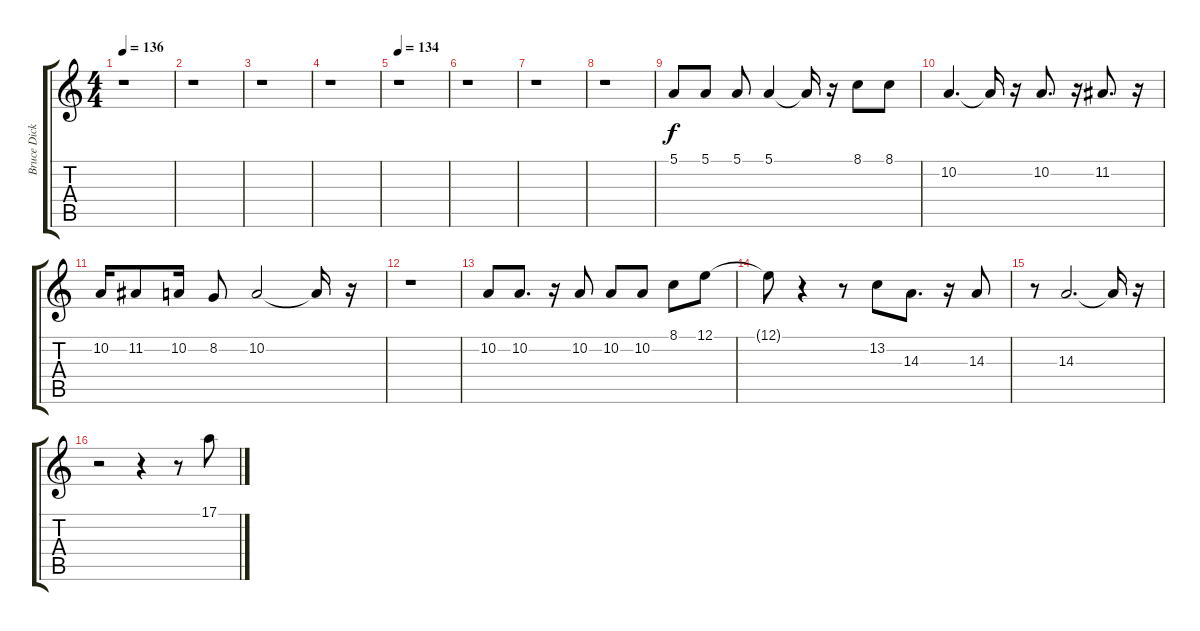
\track ("Bruce Dickinson" "Bruce Dick") {instrument lead2sawtooth}
\staff {score tabs}
\tuning (E4 B3 G3 D3 A2 E2) {hide}
\ts (4 4)
\tempo 136
\clef g2
\ks c
r.1{dy f} |
r.1 |
r.1 |
r.1 |
\tempo 134
r.1 |
r.1 |
r.1 |
r.1 |
5.1.8 5.1.8 5.1.8 5.1.4 5.1{t}.16 r.16 8.1.8 8.1.8 |
10.2.4{d} 10.2{t}.16 r.16 10.2.8{d} r.16 11.2.8{d} r.16 |
10.2.16 11.2.8 10.2.16 8.2.8 10.2.2 10.2{t}.16 r.16 |
r.1 |
10.2.8 10.2.8{d} r.16 10.2.8 10.2.8 10.2.8 8.1.8 12.1.8 |
12.1{t}.8 r.4 r.8 13.2.8 14.3.8{d} r.16 14.3.8 |
r.8 14.3.2{d} 14.3{t}.16 r.16 |
r.2 r.4 r.8 17.1.8
